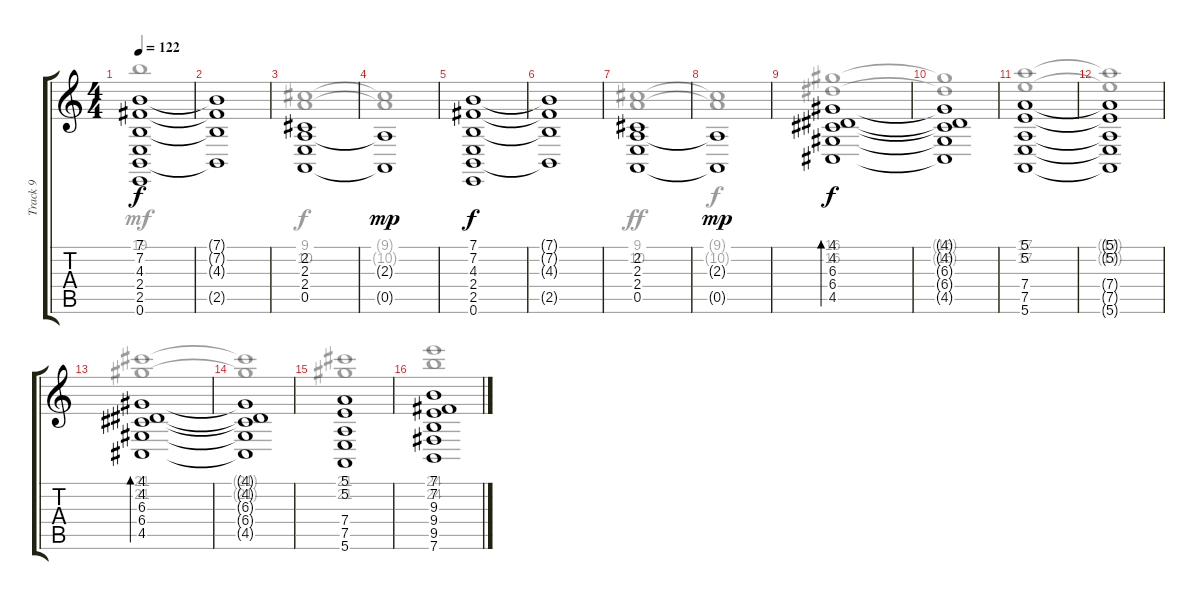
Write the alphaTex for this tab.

\track ("Track 9" "Track 9") {instrument pad8sweep}
\staff {score tabs}
\tuning (E4 B3 G3 D3 A2 E2) {hide}
\voice
\ts (4 4)
\tempo 122
\clef g2
\ks c
(7.1 7.2 4.3 2.4 2.5 0.6).1{dy f} |
(7.1{t} 7.2{t} 4.3{t} 2.5{t}).1 |
(2.2 2.3 2.4 0.5).1 |
(2.3{t} 0.5{t}).1{dy mp} |
(7.1 7.2 4.3 2.4 2.5 0.6).1{dy f} |
(7.1{t} 7.2{t} 4.3{t} 2.5{t}).1 |
(2.2 2.3 2.4 0.5).1 |
(2.3{t} 0.5{t}).1{dy mp} |
(4.1 4.2 6.3 6.4 4.5).1{bd 480 dy f volume 10 instrument synthstrings2} |
(4.1{t} 4.2{t} 6.3{t} 6.4{t} 4.5{t}).1 |
(5.1 5.2 7.4 7.5 5.6).1 |
(5.1{t} 5.2{t} 7.4{t} 7.5{t} 5.6{t}).1 |
(4.1 4.2 6.3 6.4 4.5).1{bd 480} |
(4.1{t} 4.2{t} 6.3{t} 6.4{t} 4.5{t}).1 |
(5.1 5.2 7.4 7.5 5.6).1 |
(7.1 7.2 9.3 9.4 9.5 7.6).1
\voice
\clef g2
\ottava regular
\simile none
\ks c
19.1.1{dy mf} |
|
(9.1 10.2).1{dy f} |
(9.1{t} 10.2{t}).1 |
|
|
(9.1 10.2).1{dy ff} |
(9.1{t} 10.2{t}).1{dy f} |
(16.1 16.2).1 |
(16.1{t} 16.2{t}).1 |
(17.1 17.2).1 |
(17.1{t} 17.2{t}).1 |
(21.1 21.2).1 |
(21.1{t} 21.2{t}).1 |
(21.1 21.2).1 |
(24.1 24.2).1
